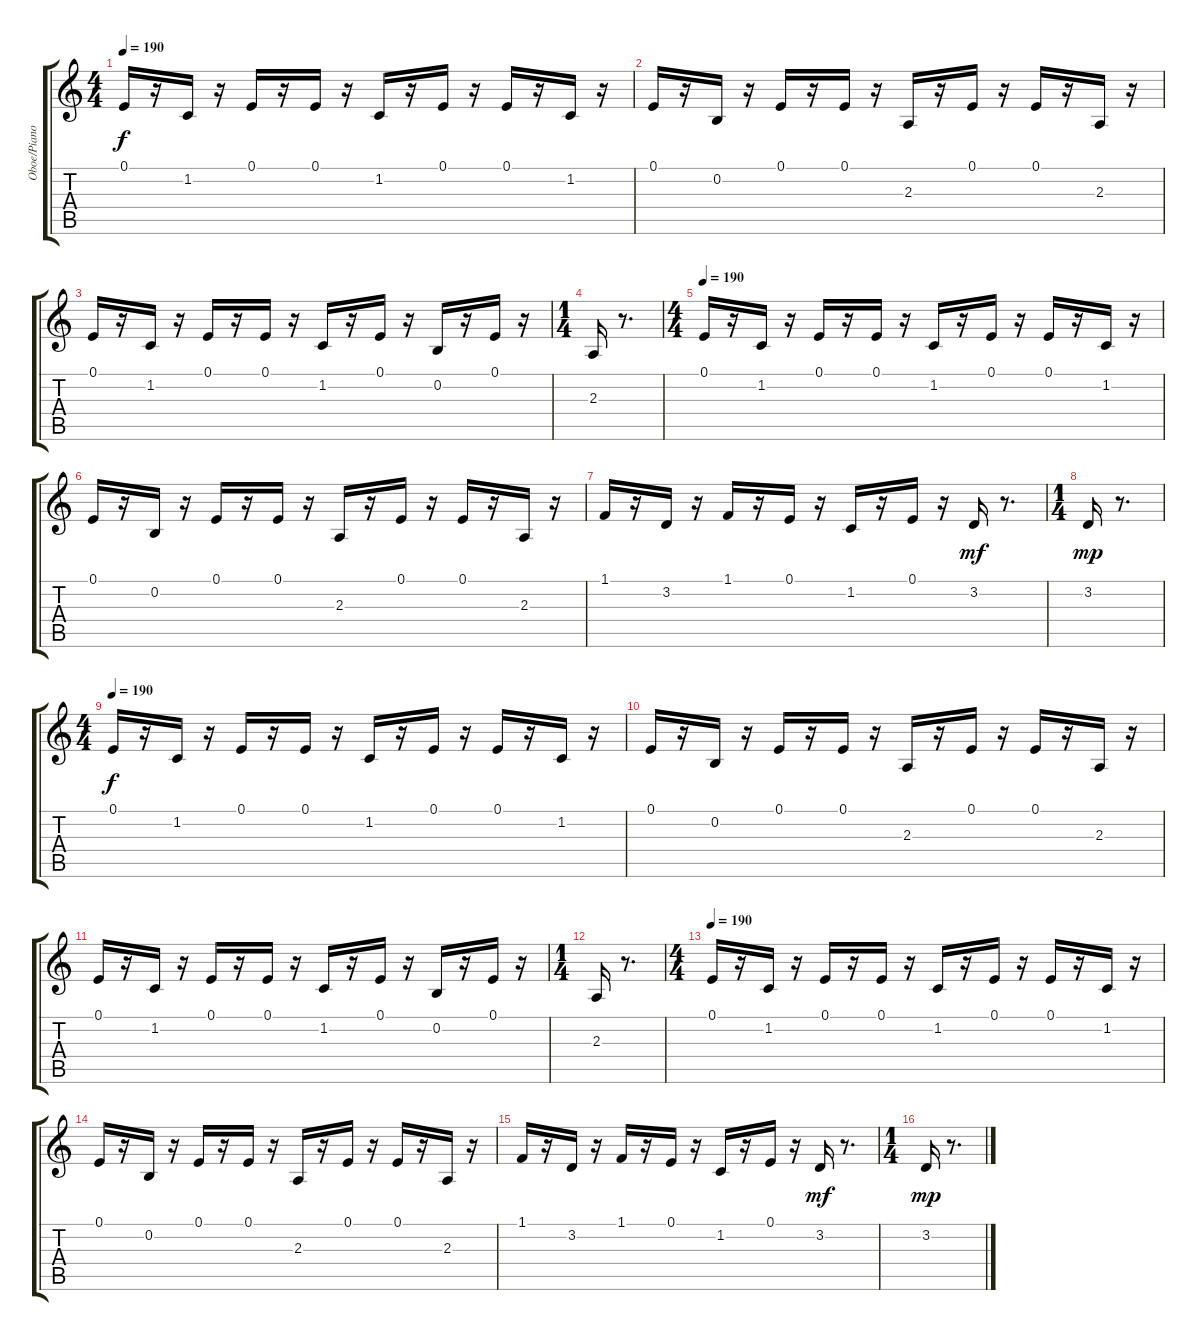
\track ("Oboe/Piano/Violino" "Oboe/Piano") {instrument oboe}
\staff {score tabs}
\tuning (E4 B3 G3 D3 A2 E2) {hide}
\ts (4 4)
\tempo 190
\clef g2
\ks c
0.1.16{dy f volume 9 instrument violin} r.16 1.2.16 r.16 0.1.16 r.16 0.1.16 r.16 1.2.16 r.16 0.1.16 r.16 0.1.16 r.16 1.2.16 r.16 |
0.1.16 r.16 0.2.16 r.16 0.1.16 r.16 0.1.16 r.16 2.3.16 r.16 0.1.16 r.16 0.1.16 r.16 2.3.16 r.16 |
0.1.16 r.16 1.2.16 r.16 0.1.16 r.16 0.1.16 r.16 1.2.16 r.16 0.1.16 r.16 0.2.16 r.16 0.1.16 r.16 |
\ts (1 4)
2.3.16 r.8{d} |
\ts (4 4)
\tempo 190
0.1.16{volume 9 instrument violin} r.16 1.2.16 r.16 0.1.16 r.16 0.1.16 r.16 1.2.16 r.16 0.1.16 r.16 0.1.16 r.16 1.2.16 r.16 |
0.1.16 r.16 0.2.16 r.16 0.1.16 r.16 0.1.16 r.16 2.3.16 r.16 0.1.16 r.16 0.1.16 r.16 2.3.16 r.16 |
1.1.16 r.16 3.2.16 r.16 1.1.16 r.16 0.1.16 r.16 1.2.16 r.16 0.1.16 r.16 3.2.16{dy mf} r.8{d} |
\ts (1 4)
3.2.16{dy mp} r.8{d} |
\ts (4 4)
\tempo 190
0.1.16{dy f volume 9 instrument violin} r.16 1.2.16 r.16 0.1.16 r.16 0.1.16 r.16 1.2.16 r.16 0.1.16 r.16 0.1.16 r.16 1.2.16 r.16 |
0.1.16 r.16 0.2.16 r.16 0.1.16 r.16 0.1.16 r.16 2.3.16 r.16 0.1.16 r.16 0.1.16 r.16 2.3.16 r.16 |
0.1.16 r.16 1.2.16 r.16 0.1.16 r.16 0.1.16 r.16 1.2.16 r.16 0.1.16 r.16 0.2.16 r.16 0.1.16 r.16 |
\ts (1 4)
2.3.16 r.8{d} |
\ts (4 4)
\tempo 190
0.1.16{volume 9 instrument violin} r.16 1.2.16 r.16 0.1.16 r.16 0.1.16 r.16 1.2.16 r.16 0.1.16 r.16 0.1.16 r.16 1.2.16 r.16 |
0.1.16 r.16 0.2.16 r.16 0.1.16 r.16 0.1.16 r.16 2.3.16 r.16 0.1.16 r.16 0.1.16 r.16 2.3.16 r.16 |
1.1.16 r.16 3.2.16 r.16 1.1.16 r.16 0.1.16 r.16 1.2.16 r.16 0.1.16 r.16 3.2.16{dy mf} r.8{d} |
\ts (1 4)
3.2.16{dy mp} r.8{d}
